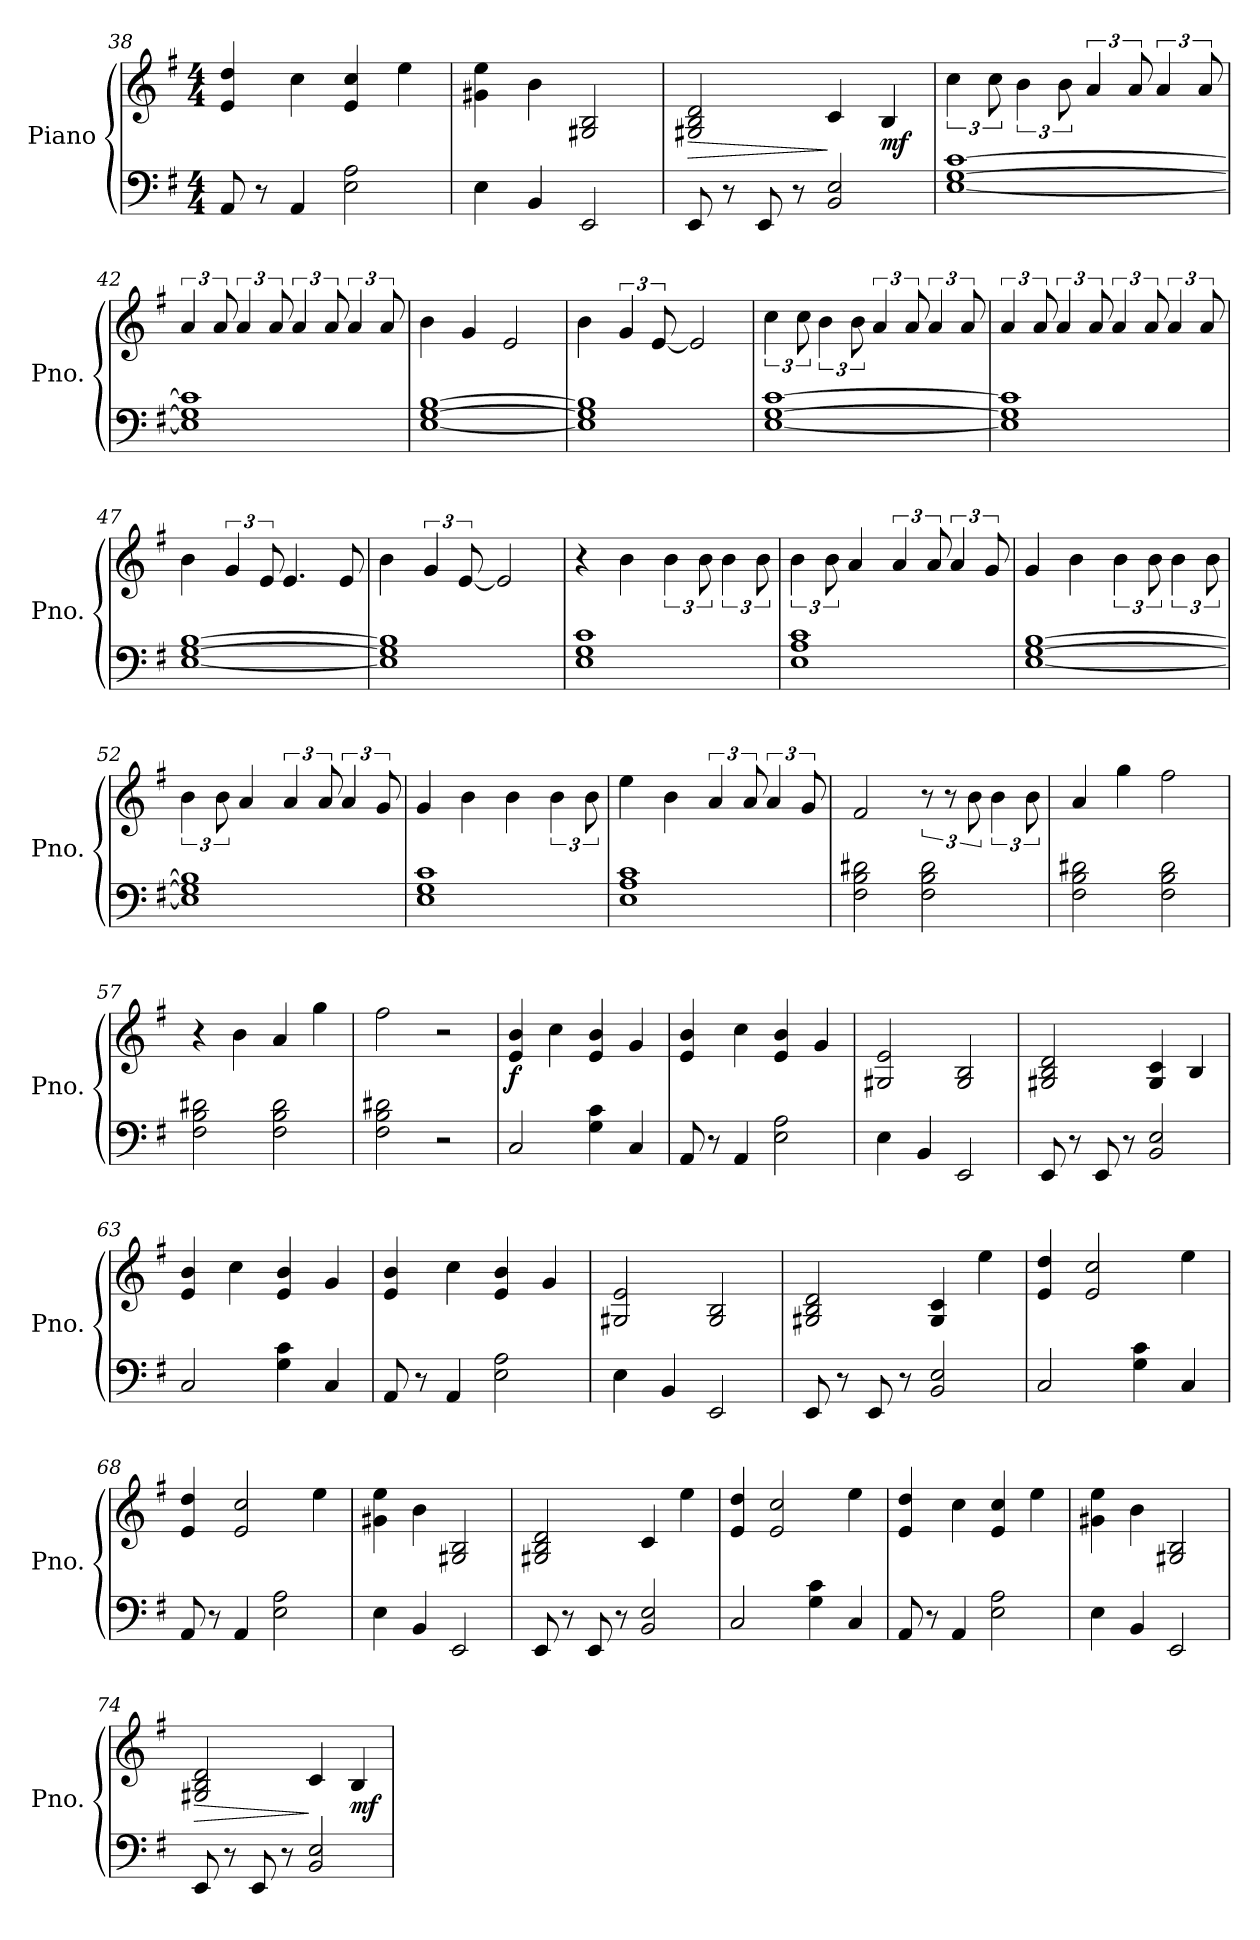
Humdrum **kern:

**kern	**kern	**dynam
*part1	*part1	*part1
*staff2	*staff1	*staff1/2
*I"Piano	*	*
*I'Pno.	*	*
*clefF4	*clefG2	*
*k[f#]	*k[f#]	*
*M4/4	*M4/4	*
=38	=38	=38
8AA/	4e/ 4dd/	.
8r	.	.
4AA/	4cc\	.
2E\ 2A\	4e/ 4cc/	.
.	4ee\	.
=39	=39	=39
4E\	4g#X\ 4ee\	.
4BB/	4b\	.
2EE/	2G#X/ 2B/	.
=40	=40	=40
!	!	!LO:HP:b
8EE/	2G#X/ 2B/ 2d/	>
8r	.	.
8EE/	.	.
8r	.	.
2BB/ 2E/	4c/	]
!	!	!LO:DY:b
.	4B/	mf
=41	=41	=41
[1E [1G [1c	6cc\	.
.	12cc\	.
.	6b\	.
.	12b\	.
.	6a/	.
.	12a/	.
.	6a/	.
.	12a/	.
!!LO:PB:g=z
=42	=42	=42
1E] 1G] 1c]	6a/	.
.	12a/	.
.	6a/	.
.	12a/	.
.	6a/	.
.	12a/	.
.	6a/	.
.	12a/	.
=43	=43	=43
[1E [1G [1B	4b\	.
.	4g/	.
.	2e/	.
=44	=44	=44
1E] 1G] 1B]	4b\	.
.	6g/	.
.	[12e/	.
.	2e/]	.
=45	=45	=45
[1E [1G [1c	6cc\	.
.	12cc\	.
.	6b\	.
.	12b\	.
.	6a/	.
.	12a/	.
.	6a/	.
.	12a/	.
=46	=46	=46
1E] 1G] 1c]	6a/	.
.	12a/	.
.	6a/	.
.	12a/	.
.	6a/	.
.	12a/	.
.	6a/	.
.	12a/	.
!!LO:LB:g=z
=47	=47	=47
[1E [1G [1B	4b\	.
.	6g/	.
.	12e/	.
.	4.e/	.
.	8e/	.
=48	=48	=48
1E] 1G] 1B]	4b\	.
.	6g/	.
.	[12e/	.
.	2e/]	.
=49	=49	=49
1E 1G 1c	4r	.
.	4b\	.
.	6b\	.
.	12b\	.
.	6b\	.
.	12b\	.
=50	=50	=50
1E 1A 1c	6b\	.
.	12b\	.
.	4a/	.
.	6a/	.
.	12a/	.
.	6a/	.
.	12g/	.
=51	=51	=51
[1E [1G [1B	4g/	.
.	4b\	.
.	6b\	.
.	12b\	.
.	6b\	.
.	12b\	.
=52	=52	=52
1E] 1G] 1B]	6b\	.
.	12b\	.
.	4a/	.
.	6a/	.
.	12a/	.
.	6a/	.
.	12g/	.
!!LO:LB:g=z
=53	=53	=53
1E 1G 1c	4g/	.
.	4b\	.
.	4b\	.
.	6b\	.
.	12b\	.
=54	=54	=54
1E 1A 1c	4ee\	.
.	4b\	.
.	6a/	.
.	12a/	.
.	6a/	.
.	12g/	.
=55	=55	=55
2F#\ 2B\ 2d#X\	2f#/	.
2F#\ 2B\ 2d#\	12r	.
.	12r	.
.	12b\	.
.	6b\	.
.	12b\	.
=56	=56	=56
2F#\ 2B\ 2d#X\	4a/	.
.	4gg\	.
2F#\ 2B\ 2d#\	2ff#\	.
=57	=57	=57
2F#\ 2B\ 2d#X\	4r	.
.	4b\	.
2F#\ 2B\ 2d#\	4a/	.
.	4gg\	.
=58	=58	=58
2F#\ 2B\ 2d#X\	2ff#\	.
2r	2r	.
=59	=59	=59
!	!	!LO:DY:b
2C/	4e/ 4b/	f
.	4cc\	.
4G\ 4c\	4e/ 4b/	.
4C/	4g/	.
=60	=60	=60
8AA/	4e/ 4b/	.
8r	.	.
4AA/	4cc\	.
2E\ 2A\	4e/ 4b/	.
.	4g/	.
!!LO:LB:g=z
=61	=61	=61
4E\	2G#X/ 2e/	.
4BB/	.	.
2EE/	2G#/ 2B/	.
=62	=62	=62
8EE/	2G#X/ 2B/ 2d/	.
8r	.	.
8EE/	.	.
8r	.	.
2BB/ 2E/	4G#/ 4c/	.
.	4B/	.
=63	=63	=63
2C/	4e/ 4b/	.
.	4cc\	.
4G\ 4c\	4e/ 4b/	.
4C/	4g/	.
=64	=64	=64
8AA/	4e/ 4b/	.
8r	.	.
4AA/	4cc\	.
2E\ 2A\	4e/ 4b/	.
.	4g/	.
=65	=65	=65
4E\	2G#X/ 2e/	.
4BB/	.	.
2EE/	2G#/ 2B/	.
=66	=66	=66
8EE/	2G#X/ 2B/ 2d/	.
8r	.	.
8EE/	.	.
8r	.	.
2BB/ 2E/	4G#/ 4c/	.
.	4ee\	.
=67	=67	=67
2C/	4e/ 4dd/	.
.	2e/ 2cc/	.
4G\ 4c\	.	.
4C/	4ee\	.
=68	=68	=68
8AA/	4e/ 4dd/	.
8r	.	.
4AA/	2e/ 2cc/	.
2E\ 2A\	.	.
.	4ee\	.
!!LO:LB:g=z
=69	=69	=69
4E\	4g#X\ 4ee\	.
4BB/	4b\	.
2EE/	2G#X/ 2B/	.
=70	=70	=70
8EE/	2G#X/ 2B/ 2d/	.
8r	.	.
8EE/	.	.
8r	.	.
2BB/ 2E/	4c/	.
.	4ee\	.
=71	=71	=71
2C/	4e/ 4dd/	.
.	2e/ 2cc/	.
4G\ 4c\	.	.
4C/	4ee\	.
=72	=72	=72
8AA/	4e/ 4dd/	.
8r	.	.
4AA/	4cc\	.
2E\ 2A\	4e/ 4cc/	.
.	4ee\	.
=73	=73	=73
4E\	4g#X\ 4ee\	.
4BB/	4b\	.
2EE/	2G#X/ 2B/	.
=74	=74	=74
!	!	!LO:HP:b
8EE/	2G#X/ 2B/ 2d/	>
8r	.	.
8EE/	.	.
8r	.	.
2BB/ 2E/	4c/	]
!	!	!LO:DY:b
.	4B/	mf
=	=	=
*-	*-	*-
